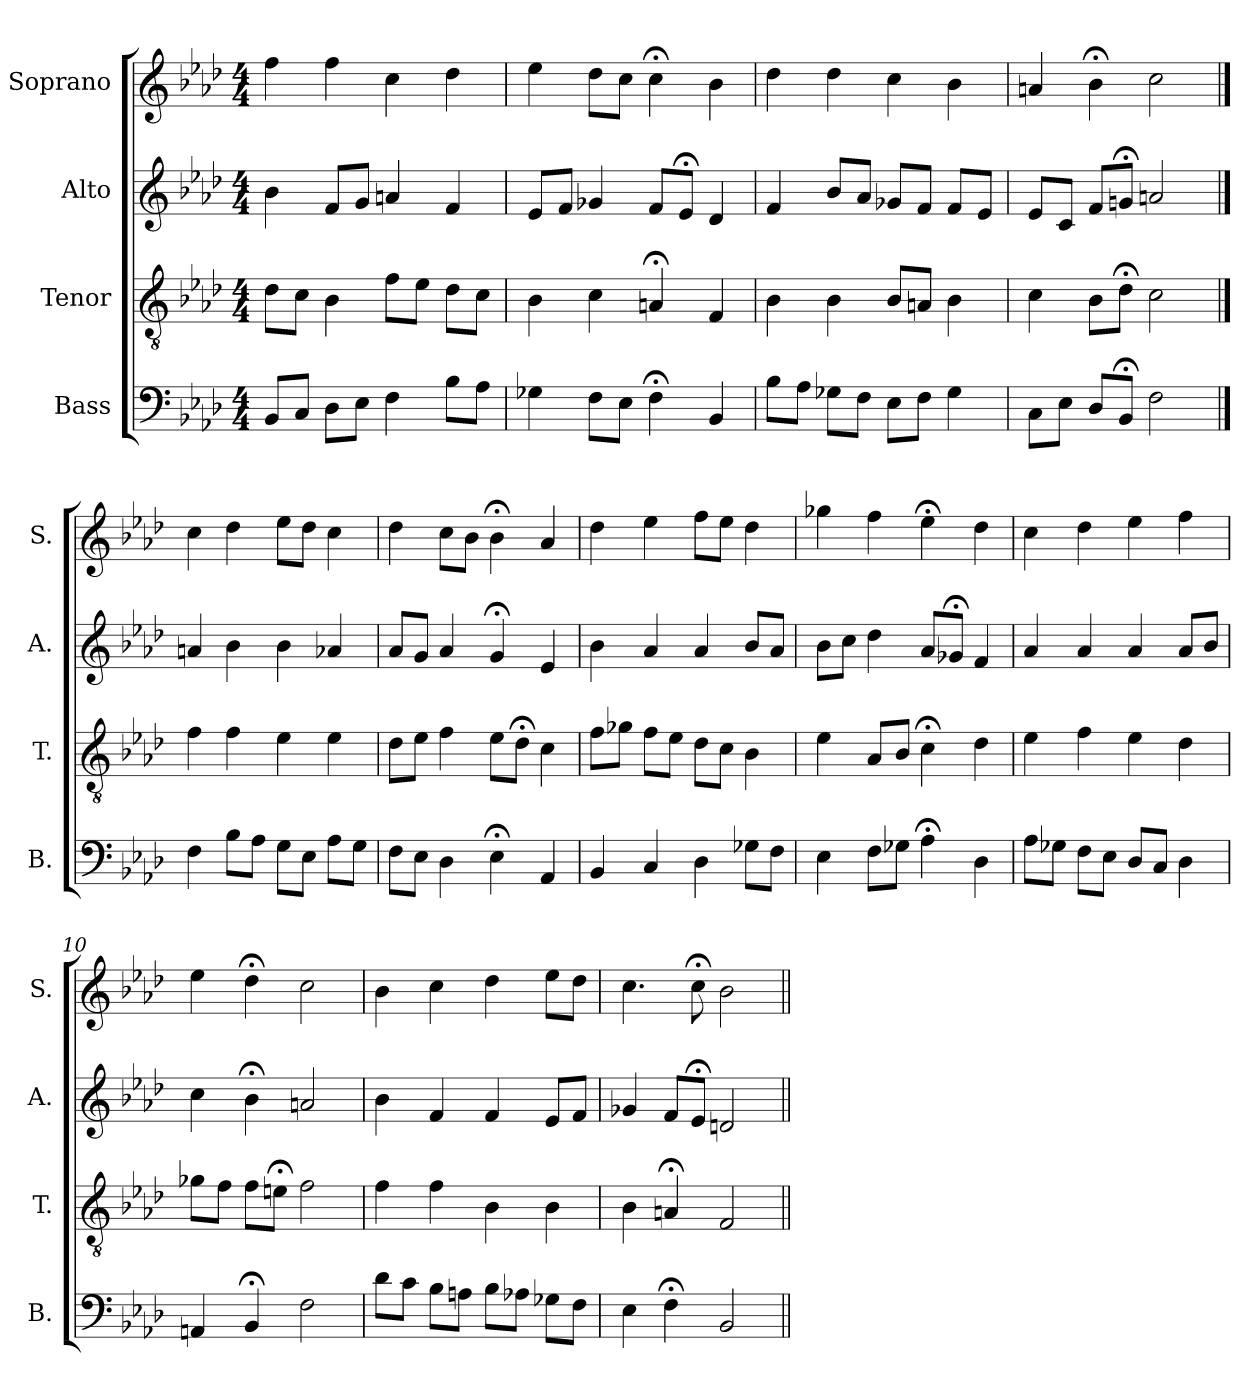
**kern	**kern	**kern	**kern
*part4	*part3	*part2	*part1
*staff4	*staff3	*staff2	*staff1
*I"Bass	*I"Tenor	*I"Alto	*I"Soprano
*I'B.	*I'T.	*I'A.	*I'S.
*clefF4	*clefGv2	*clefG2	*clefG2
*	*ITrd7c12	*	*
*k[b-e-a-d-]	*k[b-e-a-d-]	*k[b-e-a-d-]	*k[b-e-a-d-]
*A-:	*A-:	*A-:	*A-:
*M4/4	*M4/4	*M4/4	*M4/4
=1	=1	=1	=1
8BB-/L	8D-\L	4b-\	4ff\
8C/J	8C\J	.	.
8D-\L	4BB-\	8f/L	4ff\
8E-\J	.	8g/J	.
4F\	8F\L	4an/	4cc\
.	8E-\J	.	.
8B-\L	8D-\L	4f/	4dd-\
8A-\J	8C\J	.	.
=2	=2	=2	=2
4G-X\	4BB-\	8e-/L	4ee-\
.	.	8f/J	.
8F\L	4C\	4g-X/	8dd-\L
8E-\J	.	.	8cc\J
4F;<\	4AAn;</	8f/L	4cc;<\
.	.	8e-;</J	.
4BB-/	4FF/	4d-/	4b-\
=3	=3	=3	=3
8B-\L	4BB-\	4f/	4dd-\
8A-\J	.	.	.
8G-X\L	4BB-\	8b-/L	4dd-\
8F\J	.	8a-/J	.
8E-\L	8BB-/L	8g-X/L	4cc\
8F\J	8AAn/J	8f/J	.
4G-\	4BB-\	8f/L	4b-\
.	.	8e-/J	.
=4	=4	=4	=4
8C\L	4C\	8e-/L	4an/
8E-\J	.	8c/J	.
8D-/L	8BB-\L	8f/L	4b-;<\
8BB-;</J	8D-;<\J	8gn;</J	.
2F\	2C\	2an/	2cc\
!!LO:LB:g=z
==5	==5	==5	==5
4F\	4F\	4an/	4cc\
8B-\L	4F\	4b-\	4dd-\
8A-\J	.	.	.
8G\L	4E-\	4b-\	8ee-\L
8E-\J	.	.	8dd-\J
8A-\L	4E-\	4a-X/	4cc\
8G\J	.	.	.
=6	=6	=6	=6
8F\L	8D-\L	8a-/L	4dd-\
8E-\J	8E-\J	8g/J	.
4D-\	4F\	4a-/	8cc\L
.	.	.	8b-\J
4E-;<\	8E-\L	4g;</	4b-;<\
.	8D-;<\J	.	.
4AA-/	4C\	4e-/	4a-/
=7	=7	=7	=7
4BB-/	8F\L	4b-\	4dd-\
.	8G-X\J	.	.
4C/	8F\L	4a-/	4ee-\
.	8E-\J	.	.
4D-\	8D-\L	4a-/	8ff\L
.	8C\J	.	8ee-\J
8G-X\L	4BB-\	8b-/L	4dd-\
8F\J	.	8a-/J	.
=8	=8	=8	=8
4E-\	4E-\	8b-\L	4gg-X\
.	.	8cc\J	.
8F\L	8AA-/L	4dd-\	4ff\
8G-X\J	8BB-/J	.	.
4A-;<\	4C;<\	8a-/L	4ee-;<\
.	.	8g-X;</J	.
4D-\	4D-\	4f/	4dd-\
!!LO:PB:g=z
=9	=9	=9	=9
8A-\L	4E-\	4a-/	4cc\
8G-X\J	.	.	.
8F\L	4F\	4a-/	4dd-\
8E-\J	.	.	.
8D-/L	4E-\	4a-/	4ee-\
8C/J	.	.	.
4D-\	4D-\	8a-/L	4ff\
.	.	8b-/J	.
=10	=10	=10	=10
4AAn/	8G-X\L	4cc\	4ee-\
.	8F\J	.	.
4BB-;</	8F\L	4b-;<\	4dd-;<\
.	8En;<\J	.	.
2F\	2F\	2an/	2cc\
=11	=11	=11	=11
8d-\L	4F\	4b-\	4b-\
8c\J	.	.	.
8B-\L	4F\	4f/	4cc\
8An\J	.	.	.
8B-\L	4BB-\	4f/	4dd-\
8A-X\J	.	.	.
8G-X\L	4BB-\	8e-/L	8ee-\L
8F\J	.	8f/J	8dd-\J
=12	=12	=12	=12
4E-\	4BB-\	4g-X/	4.cc\
4F;<\	4AAn;</	8f/L	.
.	.	8e-;</J	8cc;<\
2BB-/	2FF/	2dn/	2b-\
=||	=||	=||	=||
*-	*-	*-	*-
